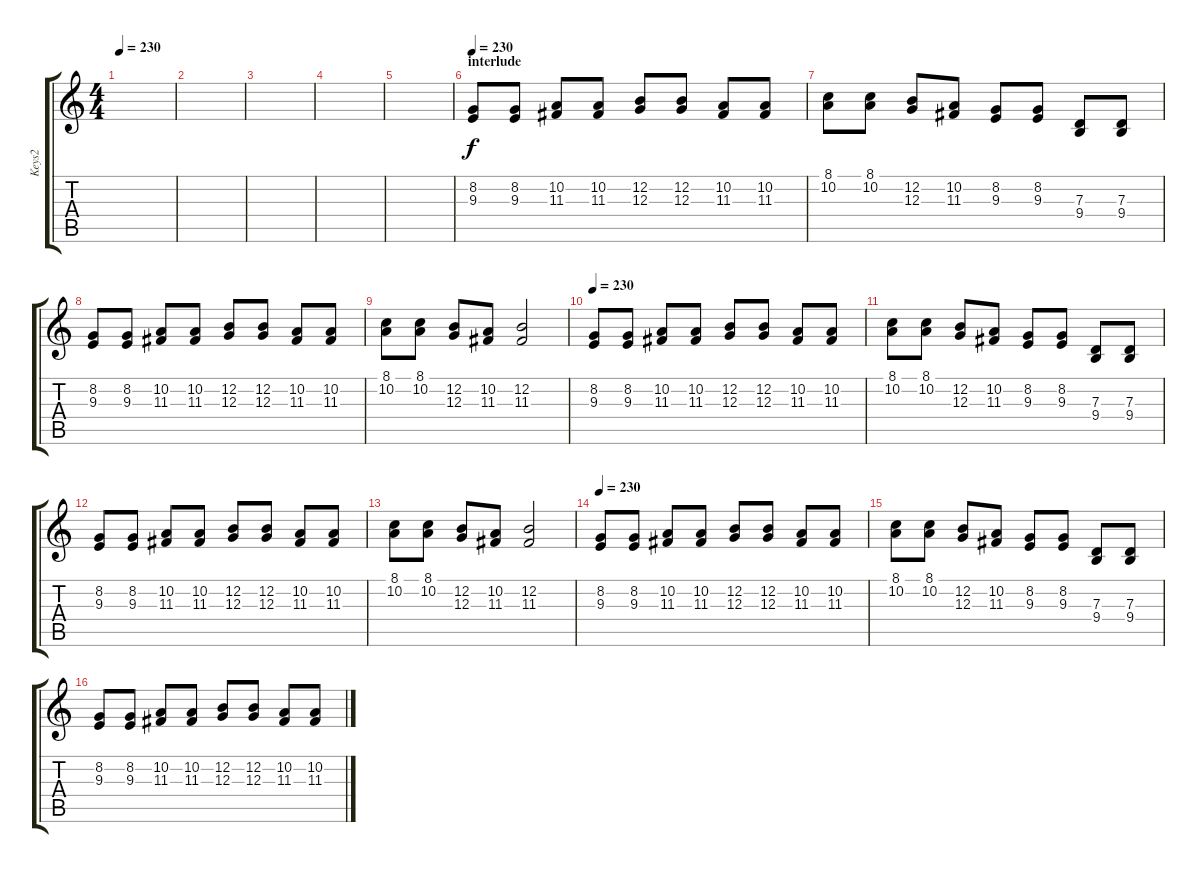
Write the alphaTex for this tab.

\track ("Keys2" "Keys2") {instrument stringensemble1}
\staff {score tabs}
\tuning (E4 B3 G3 D3 A2 E2) {hide}
\ts (4 4)
\tempo 230
\clef g2
\ks c
|
|
|
|
|
\section ("" "interlude")
\tempo 230
(8.2 9.3).8 (8.2 9.3).8 (10.2 11.3).8 (10.2 11.3).8 (12.2 12.3).8 (12.2 12.3).8 (10.2 11.3).8 (10.2 11.3).8 |
(8.1 10.2).8 (8.1 10.2).8 (12.2 12.3).8 (10.2 11.3).8 (8.2 9.3).8 (8.2 9.3).8 (7.3 9.4).8 (7.3 9.4).8 |
(8.2 9.3).8 (8.2 9.3).8 (10.2 11.3).8 (10.2 11.3).8 (12.2 12.3).8 (12.2 12.3).8 (10.2 11.3).8 (10.2 11.3).8 |
(8.1 10.2).8 (8.1 10.2).8 (12.2 12.3).8 (10.2 11.3).8 (12.2 11.3).2 |
\tempo 230
(8.2 9.3).8 (8.2 9.3).8 (10.2 11.3).8 (10.2 11.3).8 (12.2 12.3).8 (12.2 12.3).8 (10.2 11.3).8 (10.2 11.3).8 |
(8.1 10.2).8 (8.1 10.2).8 (12.2 12.3).8 (10.2 11.3).8 (8.2 9.3).8 (8.2 9.3).8 (7.3 9.4).8 (7.3 9.4).8 |
(8.2 9.3).8 (8.2 9.3).8 (10.2 11.3).8 (10.2 11.3).8 (12.2 12.3).8 (12.2 12.3).8 (10.2 11.3).8 (10.2 11.3).8 |
(8.1 10.2).8 (8.1 10.2).8 (12.2 12.3).8 (10.2 11.3).8 (12.2 11.3).2 |
\tempo 230
(8.2 9.3).8 (8.2 9.3).8 (10.2 11.3).8 (10.2 11.3).8 (12.2 12.3).8 (12.2 12.3).8 (10.2 11.3).8 (10.2 11.3).8 |
(8.1 10.2).8 (8.1 10.2).8 (12.2 12.3).8 (10.2 11.3).8 (8.2 9.3).8 (8.2 9.3).8 (7.3 9.4).8 (7.3 9.4).8 |
(8.2 9.3).8 (8.2 9.3).8 (10.2 11.3).8 (10.2 11.3).8 (12.2 12.3).8 (12.2 12.3).8 (10.2 11.3).8 (10.2 11.3).8
